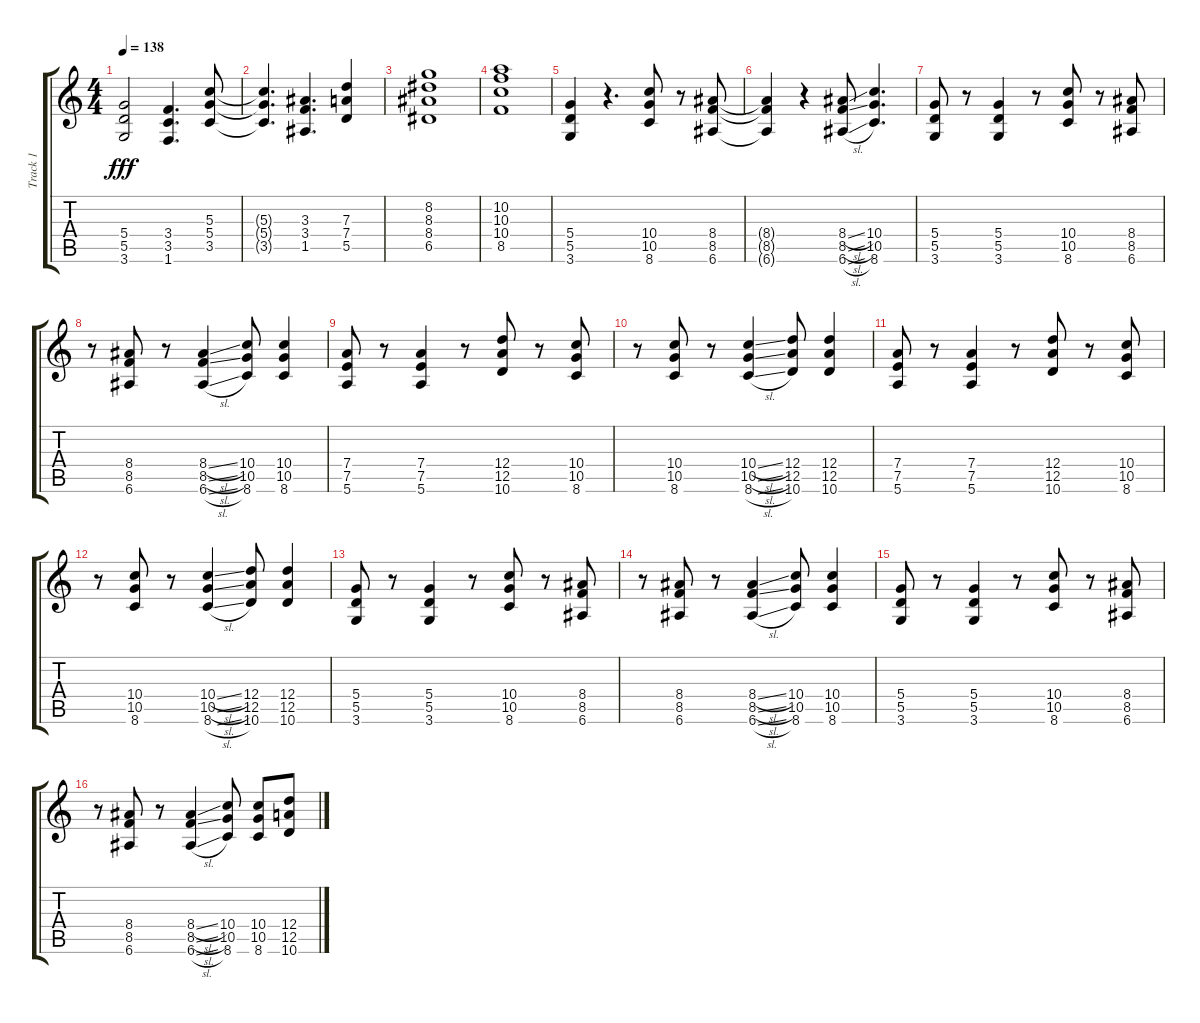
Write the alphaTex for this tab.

\track ("Track 1" "Track 1") {instrument overdrivenguitar}
\staff {score tabs}
\tuning (E4 B3 G3 D3 A2 E2) {hide}
\ts (4 4)
\tempo 138
\clef g2
\ks c
(5.4 5.5 3.6).2{dy fff} (3.4 3.5 1.6).4{d} (5.3 5.4 3.5).8 |
(5.3{t} 5.4{t} 3.5{t}).4{d} (3.3 3.4 1.5).4{d} (7.3 7.4 5.5).4 |
(8.2 8.3 8.4 6.5).1 |
(10.2 10.3 10.4 8.5).1 |
(5.4 5.5 3.6).4 r.4{d} (10.4 10.5 8.6).8 r.8 (8.4 8.5 6.6).8 |
(8.4{t} 8.5{t} 6.6{t}).4 r.4 (8.4{sl} 8.5{sl} 6.6{sl}).8 (10.4 10.5 8.6).4{d} |
(5.4 5.5 3.6).8 r.8 (5.4 5.5 3.6).4 r.8 (10.4 10.5 8.6).8 r.8 (8.4 8.5 6.6).8 |
r.8 (8.4 8.5 6.6).8 r.8 (8.4{sl} 8.5{sl} 6.6{sl}).4 (10.4 10.5 8.6).8 (10.4 10.5 8.6).4 |
(7.4 7.5 5.6).8 r.8 (7.4 7.5 5.6).4 r.8 (12.4 12.5 10.6).8 r.8 (10.4 10.5 8.6).8 |
r.8 (10.4 10.5 8.6).8 r.8 (10.4{sl} 10.5{sl} 8.6{sl}).4 (12.4 12.5 10.6).8 (12.4 12.5 10.6).4 |
(7.4 7.5 5.6).8 r.8 (7.4 7.5 5.6).4 r.8 (12.4 12.5 10.6).8 r.8 (10.4 10.5 8.6).8 |
r.8 (10.4 10.5 8.6).8 r.8 (10.4{sl} 10.5{sl} 8.6{sl}).4 (12.4 12.5 10.6).8 (12.4 12.5 10.6).4 |
(5.4 5.5 3.6).8 r.8 (5.4 5.5 3.6).4 r.8 (10.4 10.5 8.6).8 r.8 (8.4 8.5 6.6).8 |
r.8 (8.4 8.5 6.6).8 r.8 (8.4{sl} 8.5{sl} 6.6{sl}).4 (10.4 10.5 8.6).8 (10.4 10.5 8.6).4 |
(5.4 5.5 3.6).8 r.8 (5.4 5.5 3.6).4 r.8 (10.4 10.5 8.6).8 r.8 (8.4 8.5 6.6).8 |
r.8 (8.4 8.5 6.6).8 r.8 (8.4{sl} 8.5{sl} 6.6{sl}).4 (10.4 10.5 8.6).8 (10.4 10.5 8.6).8 (12.4 12.5 10.6).8
